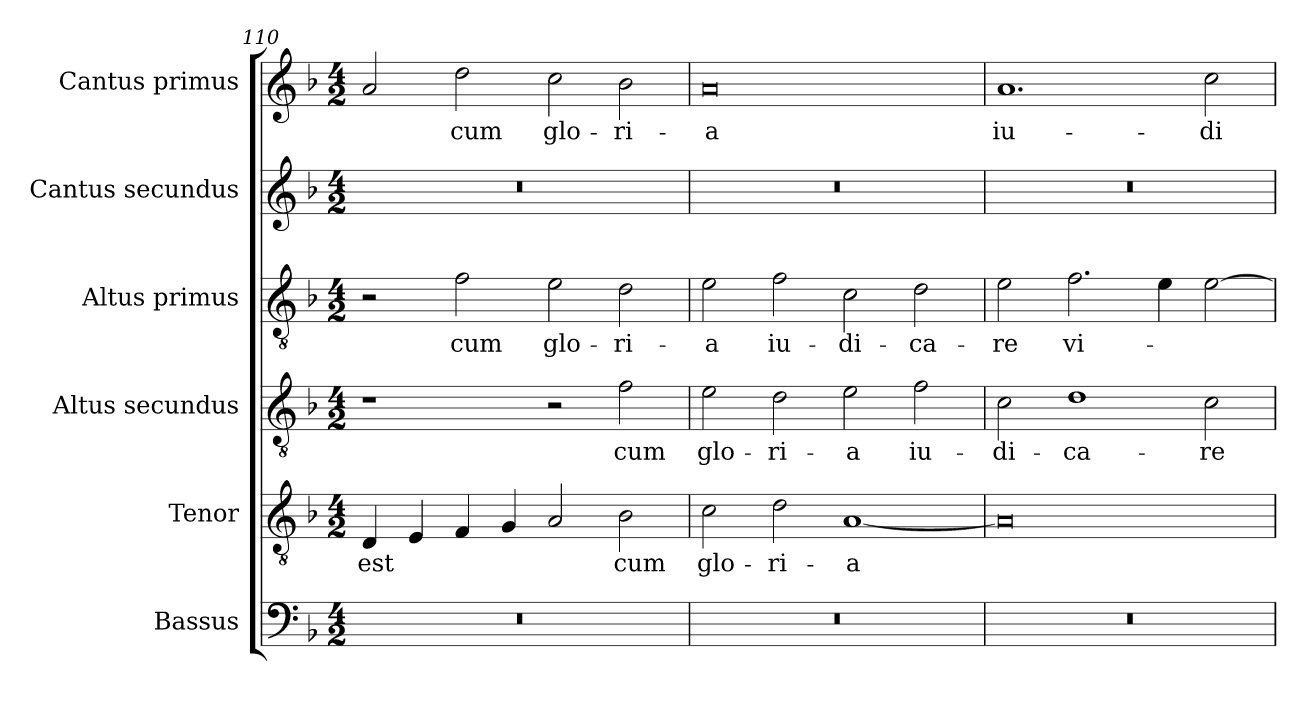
**kern	**kern	**text	**kern	**text	**kern	**text	**kern	**kern	**text
*part6	*part5	*part5	*part4	*part4	*part3	*part3	*part2	*part1	*part1
*staff6	*staff5	*staff5	*staff4	*staff4	*staff3	*staff3	*staff2	*staff1	*staff1
*I"Bassus	*I"Tenor	*	*I"Altus secundus	*	*I"Altus primus	*	*I"Cantus secundus	*I"Cantus primus	*
*I'B.	*I'T.	*	*	*	*I'A. I	*	*	*I'C. I	*
*clefF4	*clefGv2	*	*clefGv2	*	*clefGv2	*	*clefG2	*clefG2	*
*	*ITrd7c12	*	*ITrd7c12	*	*ITrd7c12	*	*	*	*
*k[b-]	*k[b-]	*	*k[b-]	*	*k[b-]	*	*k[b-]	*k[b-]	*
*d:	*d:	*	*d:	*	*d:	*	*d:	*d:	*
*M4/2	*M4/2	*	*M4/2	*	*M4/2	*	*M4/2	*M4/2	*
=110	=110	=110	=110	=110	=110	=110	=110	=110	=110
!LO:N:vis=1	!	!	!	!	!	!	!	!	!
!	!	!LO:LY:b:color=#000000	!	!	!	!	!LO:N:vis=1	!	!
0r	4DDi/	est	1r	.	2r	.	0r	2ai/	.
.	4EEi/	.	.	.	.	.	.	.	.
!	!	!	!	!	!	!LO:LY:b:color=#000000	!	!	!
!	!	!	!	!	!	!	!	!	!LO:LY:b:color=#000000
.	4FFi/	.	.	.	2Fi\	cum	.	2ddi\	cum
.	4GGi/	.	.	.	.	.	.	.	.
!	!	!	!	!	!	!LO:LY:b:color=#000000	!	!	!
!	!	!	!	!	!	!	!	!	!LO:LY:b:color=#000000
.	2AAi/	.	2r	.	2Ei\	glo-	.	2cci\	glo-
!	!	!LO:LY:b:color=#000000	!	!	!	!	!	!	!
!	!	!	!	!LO:LY:b:color=#000000	!	!	!	!	!
!	!	!	!	!	!	!LO:LY:b:color=#000000	!	!	!
!	!	!	!	!	!	!	!	!	!LO:LY:b:color=#000000
.	2BB-i\	cum	2Fi\	cum	2Di\	-ri-	.	2b-i\	-ri-
=111	=111	=111	=111	=111	=111	=111	=111	=111	=111
!LO:N:vis=1	!	!	!	!	!	!	!	!	!
!	!	!LO:LY:b:color=#000000	!	!	!	!	!	!	!
!	!	!	!	!LO:LY:b:color=#000000	!	!	!	!	!
!	!	!	!	!	!	!LO:LY:b:color=#000000	!LO:N:vis=1	!	!
!	!	!	!	!	!	!	!	!	!LO:LY:b:color=#000000
0r	2Ci\	glo-	2Ei\	glo-	2Ei\	-a	0r	0ai	-a
!	!	!LO:LY:b:color=#000000	!	!	!	!	!	!	!
!	!	!	!	!LO:LY:b:color=#000000	!	!	!	!	!
!	!	!	!	!	!	!LO:LY:b:color=#000000	!	!	!
.	2Di\	-ri-	2Di\	-ri-	2Fi\	iu-	.	.	.
!	!	!LO:LY:b:color=#000000	!	!	!	!	!	!	!
!	!	!	!	!LO:LY:b:color=#000000	!	!	!	!	!
!	!	!	!	!	!	!LO:LY:b:color=#000000	!	!	!
.	[1AAi	-a	2Ei\	-a	2Ci\	-di-	.	.	.
!	!	!	!	!LO:LY:b:color=#000000	!	!	!	!	!
!	!	!	!	!	!	!LO:LY:b:color=#000000	!	!	!
.	.	.	2Fi\	iu-	2Di\	-ca-	.	.	.
=112	=112	=112	=112	=112	=112	=112	=112	=112	=112
!LO:N:vis=1	!	!	!	!	!	!	!	!	!
!	!	!	!	!LO:LY:b:color=#000000	!	!	!	!	!
!	!	!	!	!	!	!LO:LY:b:color=#000000	!LO:N:vis=1	!	!
!	!	!	!	!	!	!	!	!	!LO:LY:b:color=#000000
0r	0AAi]	.	2Ci\	-di-	2Ei\	-re	0r	1.ai	iu-
!	!	!	!	!LO:LY:b:color=#000000	!	!	!	!	!
!	!	!	!	!	!	!LO:LY:b:color=#000000	!	!	!
.	.	.	1Di	-ca-	2.Fi\	vi-	.	.	.
.	.	.	.	.	4Ei\	.	.	.	.
!	!	!	!	!LO:LY:b:color=#000000	!	!	!	!	!
!	!	!	!	!	!	!	!	!	!LO:LY:b:color=#000000
.	.	.	2Ci\	-re	[2Ei\	.	.	2cci\	-di-
=	=	=	=	=	=	=	=	=	=
*-	*-	*-	*-	*-	*-	*-	*-	*-	*-
